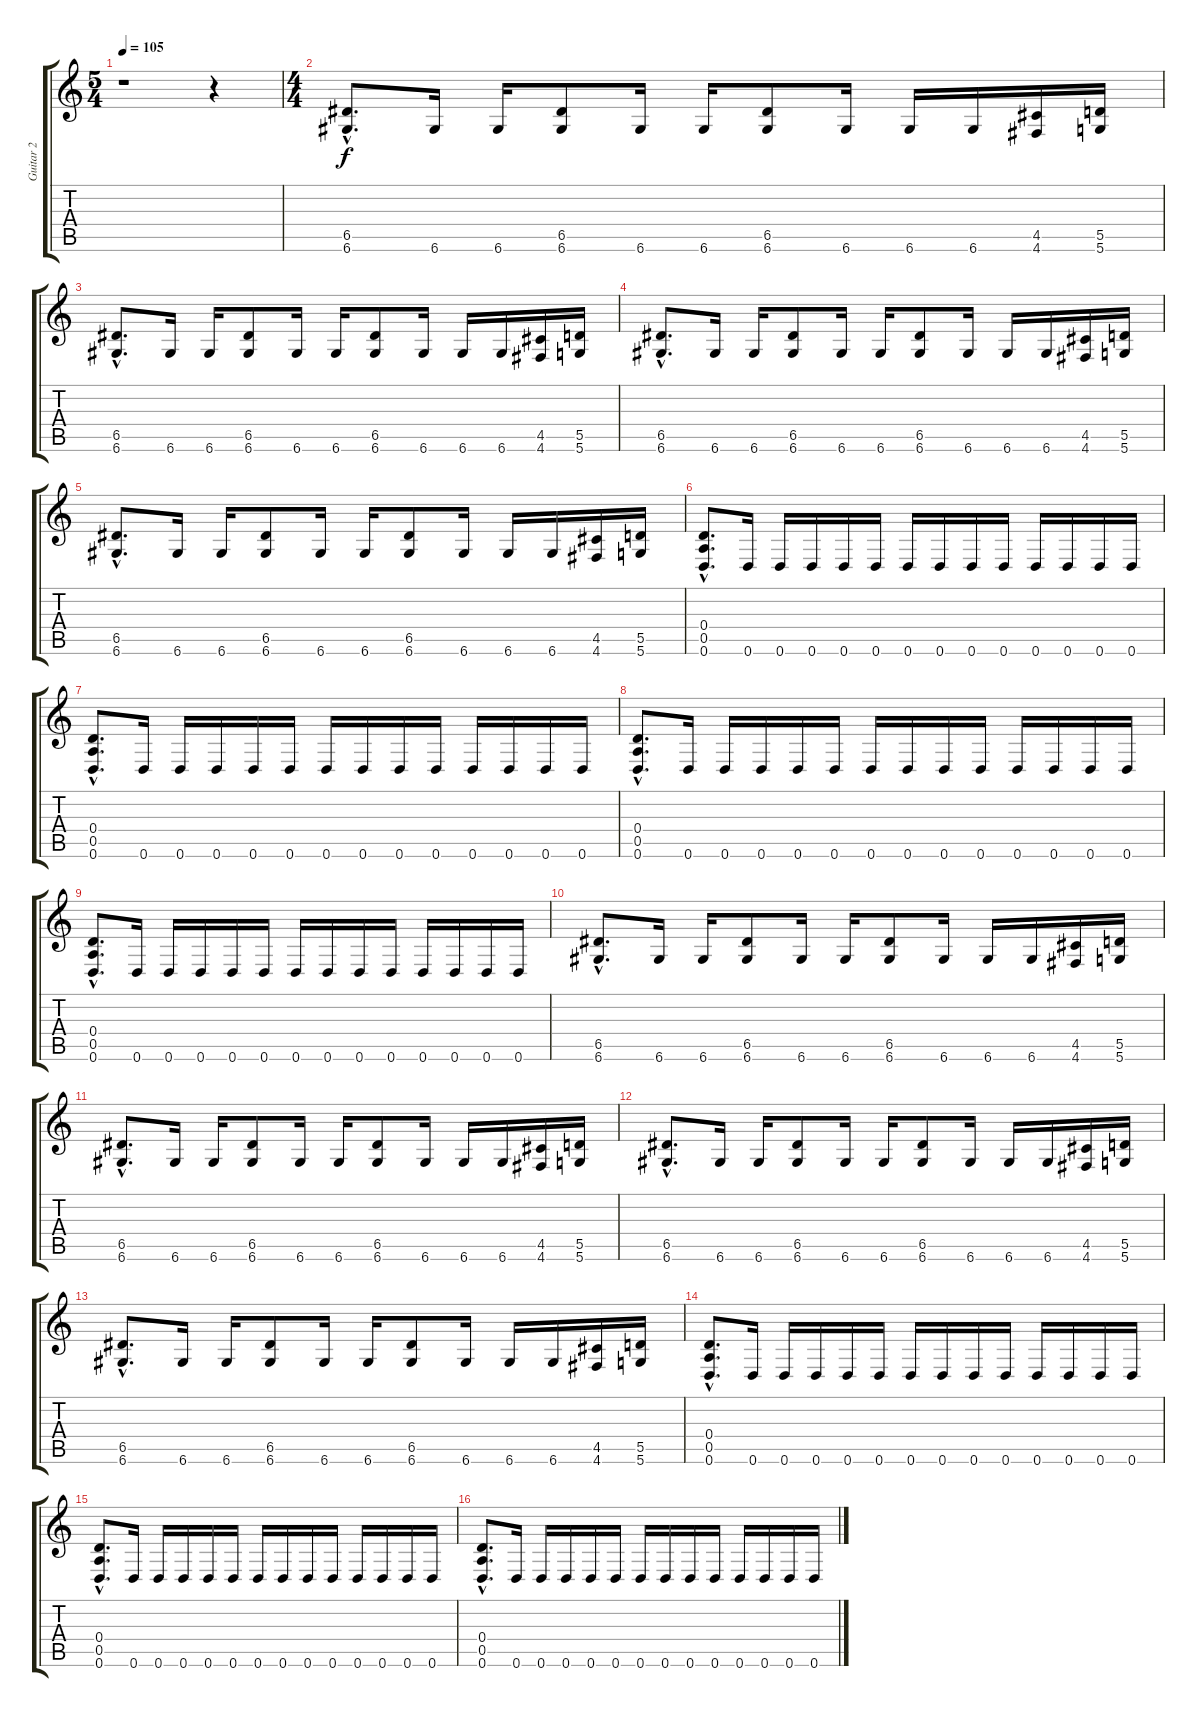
\track ("Guitar 2" "Guitar 2") {instrument distortionguitar}
\staff {score tabs}
\tuning (E4 B3 G3 D3 A2 D2) {hide}
\ts (5 4)
\tempo 105
\clef g2
\ks c
r.1{dy f} r.4 |
\ts (4 4)
(6.5{hac} 6.6{hac}).8{d} 6.6.16 6.6.16 (6.5 6.6).8 6.6.16 6.6.16 (6.5 6.6).8 6.6.16 6.6.16 6.6.16 (4.5 4.6).16 (5.5 5.6).16 |
(6.5{hac} 6.6{hac}).8{d} 6.6.16 6.6.16 (6.5 6.6).8 6.6.16 6.6.16 (6.5 6.6).8 6.6.16 6.6.16 6.6.16 (4.5 4.6).16 (5.5 5.6).16 |
(6.5{hac} 6.6{hac}).8{d} 6.6.16 6.6.16 (6.5 6.6).8 6.6.16 6.6.16 (6.5 6.6).8 6.6.16 6.6.16 6.6.16 (4.5 4.6).16 (5.5 5.6).16 |
(6.5{hac} 6.6{hac}).8{d} 6.6.16 6.6.16 (6.5 6.6).8 6.6.16 6.6.16 (6.5 6.6).8 6.6.16 6.6.16 6.6.16 (4.5 4.6).16 (5.5 5.6).16 |
(0.4{hac} 0.5{hac} 0.6{hac}).8{d} 0.6.16 0.6.16 0.6.16 0.6.16 0.6.16 0.6.16 0.6.16 0.6.16 0.6.16 0.6.16 0.6.16 0.6.16 0.6.16 |
(0.4{hac} 0.5{hac} 0.6{hac}).8{d} 0.6.16 0.6.16 0.6.16 0.6.16 0.6.16 0.6.16 0.6.16 0.6.16 0.6.16 0.6.16 0.6.16 0.6.16 0.6.16 |
(0.4{hac} 0.5{hac} 0.6{hac}).8{d} 0.6.16 0.6.16 0.6.16 0.6.16 0.6.16 0.6.16 0.6.16 0.6.16 0.6.16 0.6.16 0.6.16 0.6.16 0.6.16 |
(0.4{hac} 0.5{hac} 0.6{hac}).8{d} 0.6.16 0.6.16 0.6.16 0.6.16 0.6.16 0.6.16 0.6.16 0.6.16 0.6.16 0.6.16 0.6.16 0.6.16 0.6.16 |
(6.5{hac} 6.6{hac}).8{d} 6.6.16 6.6.16 (6.5 6.6).8 6.6.16 6.6.16 (6.5 6.6).8 6.6.16 6.6.16 6.6.16 (4.5 4.6).16 (5.5 5.6).16 |
(6.5{hac} 6.6{hac}).8{d} 6.6.16 6.6.16 (6.5 6.6).8 6.6.16 6.6.16 (6.5 6.6).8 6.6.16 6.6.16 6.6.16 (4.5 4.6).16 (5.5 5.6).16 |
(6.5{hac} 6.6{hac}).8{d} 6.6.16 6.6.16 (6.5 6.6).8 6.6.16 6.6.16 (6.5 6.6).8 6.6.16 6.6.16 6.6.16 (4.5 4.6).16 (5.5 5.6).16 |
(6.5{hac} 6.6{hac}).8{d} 6.6.16 6.6.16 (6.5 6.6).8 6.6.16 6.6.16 (6.5 6.6).8 6.6.16 6.6.16 6.6.16 (4.5 4.6).16 (5.5 5.6).16 |
(0.4{hac} 0.5{hac} 0.6{hac}).8{d} 0.6.16 0.6.16 0.6.16 0.6.16 0.6.16 0.6.16 0.6.16 0.6.16 0.6.16 0.6.16 0.6.16 0.6.16 0.6.16 |
(0.4{hac} 0.5{hac} 0.6{hac}).8{d} 0.6.16 0.6.16 0.6.16 0.6.16 0.6.16 0.6.16 0.6.16 0.6.16 0.6.16 0.6.16 0.6.16 0.6.16 0.6.16 |
(0.4{hac} 0.5{hac} 0.6{hac}).8{d} 0.6.16 0.6.16 0.6.16 0.6.16 0.6.16 0.6.16 0.6.16 0.6.16 0.6.16 0.6.16 0.6.16 0.6.16 0.6.16
